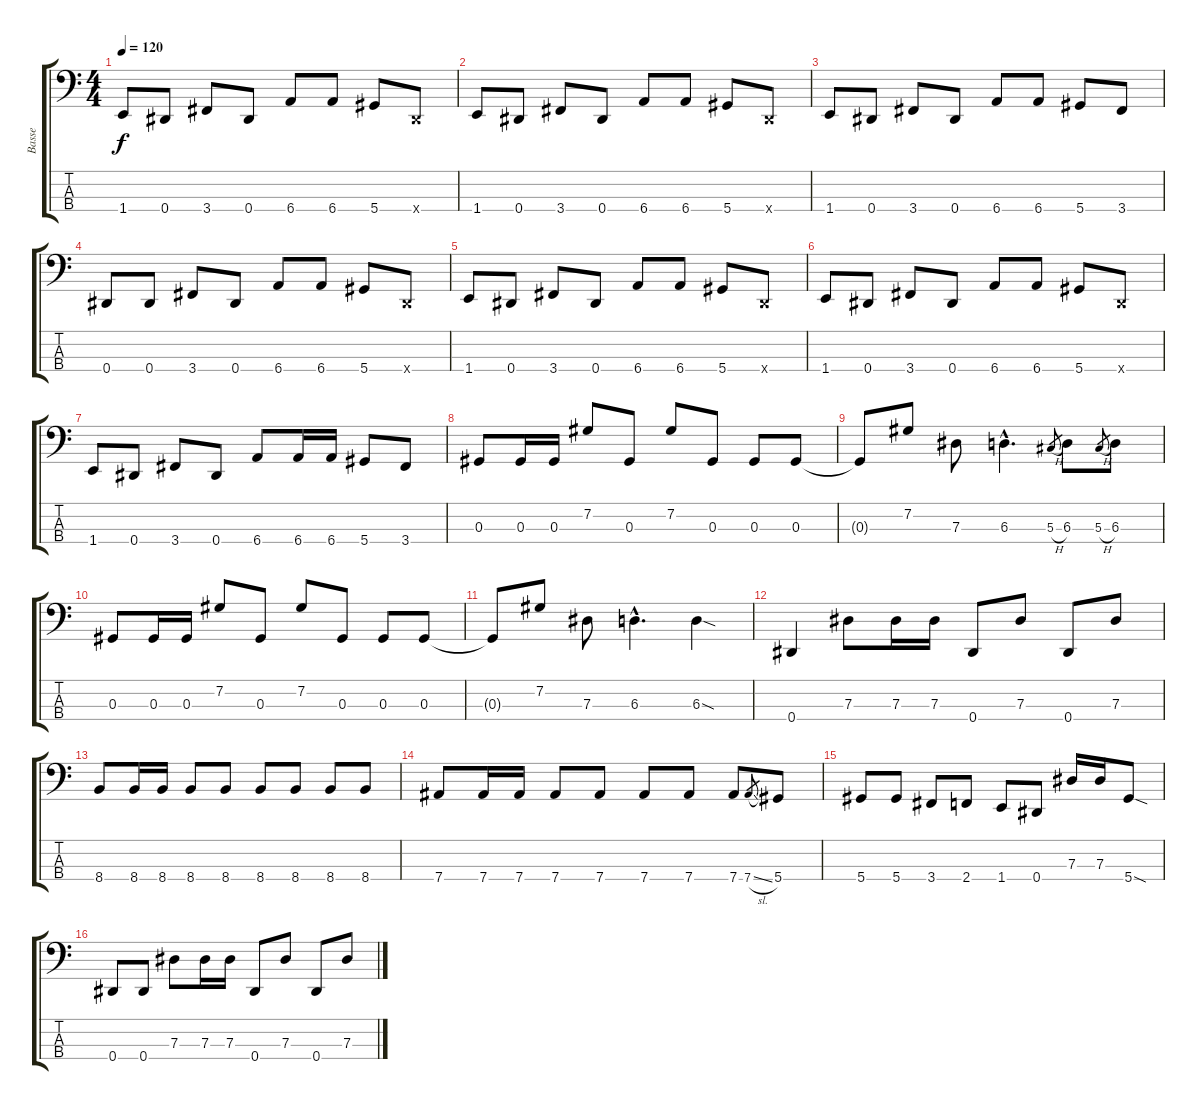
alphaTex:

\track ("Basse" "Basse") {instrument electricbasspick}
\staff {score tabs}
\tuning (Gb2 Db2 Ab1 Eb1) {hide}
\ts (4 4)
\tempo 120
\clef f4
\ks c
1.4.8{dy f} 0.4.8 3.4.8 0.4.8 6.4.8 6.4.8 5.4.8 0.4{x}.8 |
1.4.8 0.4.8 3.4.8 0.4.8 6.4.8 6.4.8 5.4.8 0.4{x}.8 |
1.4.8 0.4.8 3.4.8 0.4.8 6.4.8 6.4.8 5.4.8 3.4.8 |
0.4.8 0.4.8 3.4.8 0.4.8 6.4.8 6.4.8 5.4.8 0.4{x}.8 |
1.4.8 0.4.8 3.4.8 0.4.8 6.4.8 6.4.8 5.4.8 0.4{x}.8 |
1.4.8 0.4.8 3.4.8 0.4.8 6.4.8 6.4.8 5.4.8 0.4{x}.8 |
1.4.8 0.4.8 3.4.8 0.4.8 6.4.8 6.4.16 6.4.16 5.4.8 3.4.8 |
0.3.8 0.3.16 0.3.16 7.2.8 0.3.8 7.2.8 0.3.8 0.3.8 0.3.8 |
0.3{t}.8 7.2.8 7.3.8 6.3{hac}.4{d} 5.3{h}.8{gr} 6.3.8 5.3{h}.8{gr} 6.3.8 |
0.3.8 0.3.16 0.3.16 7.2.8 0.3.8 7.2.8 0.3.8 0.3.8 0.3.8 |
0.3{t}.8 7.2.8 7.3.8 6.3{hac}.4{d} 6.3{sod}.4 |
0.4.4 7.3.8 7.3.16 7.3.16 0.4.8 7.3.8 0.4.8 7.3.8 |
8.4.8 8.4.16 8.4.16 8.4.8 8.4.8 8.4.8 8.4.8 8.4.8 8.4.8 |
7.4.8 7.4.16 7.4.16 7.4.8 7.4.8 7.4.8 7.4.8 7.4.8 7.4{sl}.8{gr} 5.4.8 |
5.4.8 5.4.8 3.4.8 2.4.8 1.4.8 0.4.8 7.3.16 7.3.16 5.4{sod}.8 |
0.4.8 0.4.8 7.3.8 7.3.16 7.3.16 0.4.8 7.3.8 0.4.8 7.3.8
